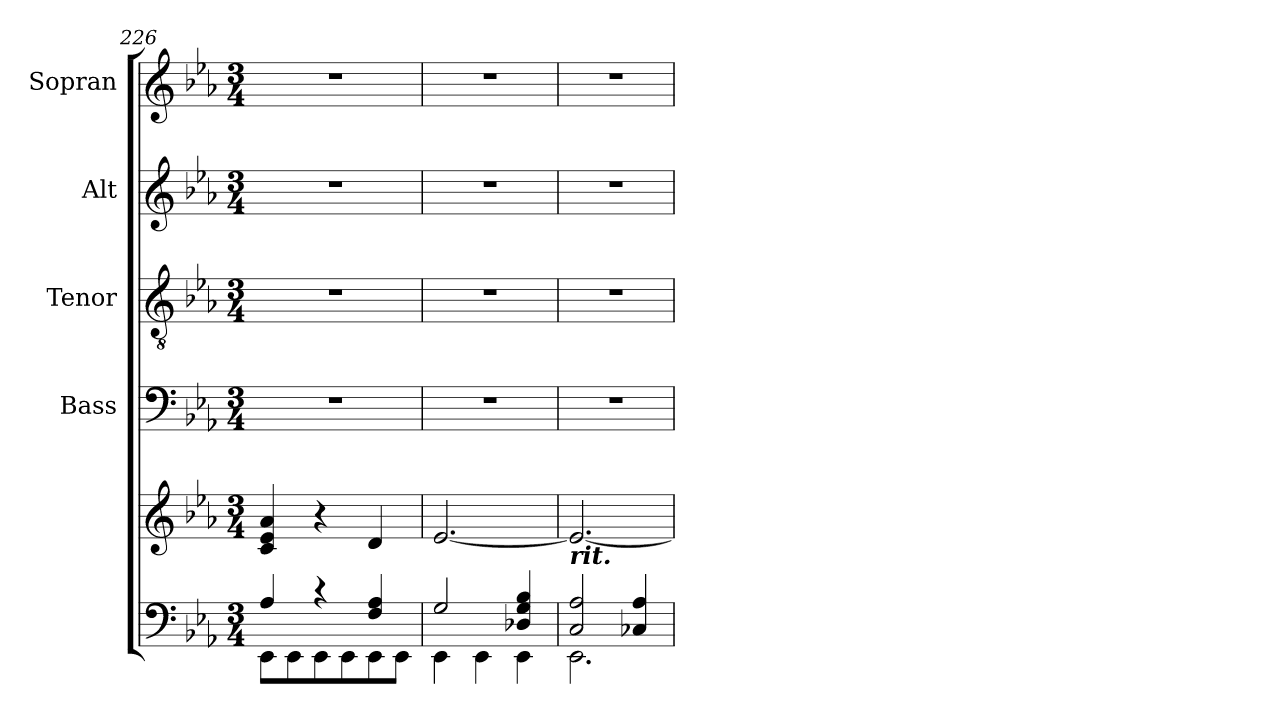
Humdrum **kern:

**kern	**kern	**kern	**kern	**kern	**kern
*part5	*part5	*part4	*part3	*part2	*part1
*staff6	*staff5	*staff4	*staff3	*staff2	*staff1
*	*	*I"Bass	*I"Tenor	*I"Alt	*I"Sopran
*	*	*I'B.	*I'T.	*I'A.	*I'S.
*clefF4	*clefG2	*clefF4	*clefGv2	*clefG2	*clefG2
*k[b-e-a-]	*k[b-e-a-]	*k[b-e-a-]	*k[b-e-a-]	*k[b-e-a-]	*k[b-e-a-]
*E-:	*E-:	*E-:	*E-:	*E-:	*E-:
*M3/4	*M3/4	*M3/4	*M3/4	*M3/4	*M3/4
=226	=226	=226	=226	=226	=226
*^	*	*	*	*	*
4A-/	8EE-\L	4c/ 4e-/ 4a-/	2.r	2.r	2.r	2.r
.	8EE-\	.	.	.	.	.
4rc	8EE-\	4r	.	.	.	.
.	8EE-\	.	.	.	.	.
4F/ 4A-/	8EE-\	4d/	.	.	.	.
.	8EE-\J	.	.	.	.	.
=227	=227	=227	=227	=227	=227	=227
2G/	4EE-\	[2.e-/	2.r	2.r	2.r	2.r
.	4EE-\	.	.	.	.	.
4D-X/ 4G/ 4B-/	4EE-\	.	.	.	.	.
=228	=228	=228	=228	=228	=228	=228
!	!	!LO:TX:b:Bi:t=rit.	!	!	!	!
2C/ 2A-/	2.EE-\	2.e-/_	2.r	2.r	2.r	2.r
4C-X/ 4A-/	.	.	.	.	.	.
*v	*v	*	*	*	*	*
=	=	=	=	=	=
*-	*-	*-	*-	*-	*-
